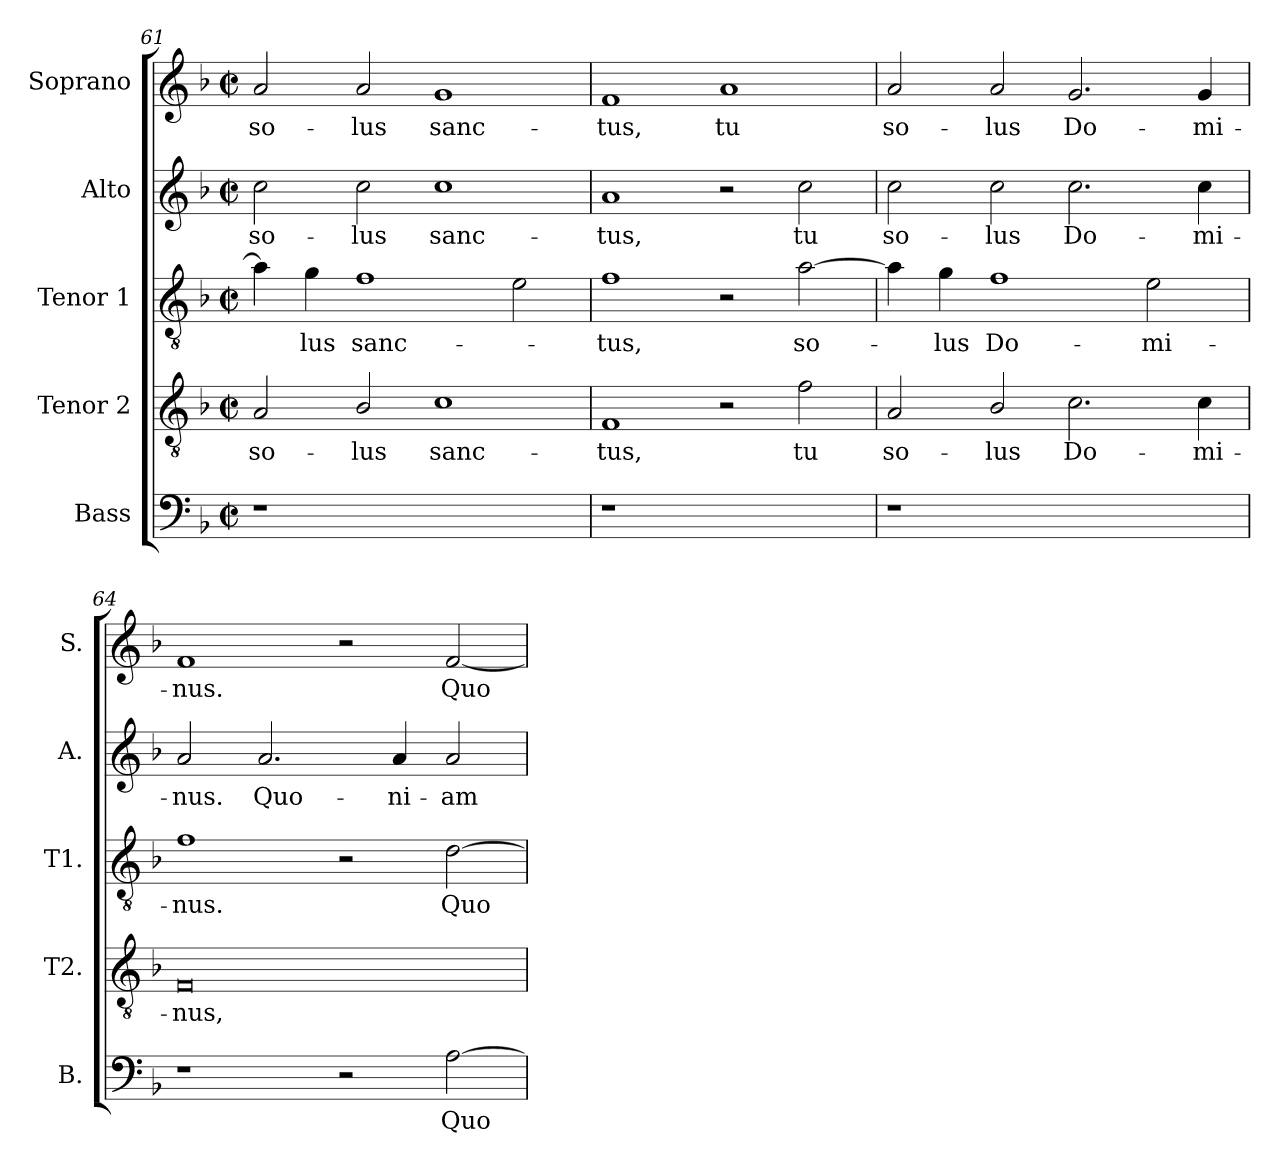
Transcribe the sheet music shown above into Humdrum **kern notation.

**kern	**text	**kern	**text	**kern	**text	**kern	**text	**kern	**text
*part5	*part5	*part4	*part4	*part3	*part3	*part2	*part2	*part1	*part1
*staff5	*staff5	*staff4	*staff4	*staff3	*staff3	*staff2	*staff2	*staff1	*staff1
*I"Bass	*	*I"Tenor 2	*	*I"Tenor 1	*	*I"Alto	*	*I"Soprano	*
*I'B.	*	*I'T2.	*	*I'T1.	*	*I'A.	*	*I'S.	*
!!LO:LB:g=z
*clefF4	*	*clefGv2	*	*clefGv2	*	*clefG2	*	*clefG2	*
*	*	*ITrd7c12	*	*ITrd7c12	*	*	*	*	*
*k[b-]	*	*k[b-]	*	*k[b-]	*	*k[b-]	*	*k[b-]	*
*F:	*	*F:	*	*F:	*	*F:	*	*F:	*
*M2/2	*	*M2/2	*	*M2/2	*	*M2/2	*	*M2/2	*
*met(c|)	*	*met(c|)	*	*met(c|)	*	*met(c|)	*	*met(c|)	*
=61	=61	=61	=61	=61	=61	=61	=61	=61	=61
!LO:N:vis=1	!	!	!	!	!	!	!	!	!
!	!	!	!LO:LY:b:color=#000000	!	!	!	!	!	!
!	!	!	!	!	!	!	!LO:LY:b:color=#000000	!	!
!	!	!	!	!	!	!	!	!	!LO:LY:b:color=#000000
1r	.	2AAi/	so-	4Ai\]	.	2cci\	so-	2ai/	so-
!	!	!	!	!	!LO:LY:b:color=#000000	!	!	!	!
.	.	.	.	4Gi\	-lus	.	.	.	.
!	!	!	!LO:LY:b:color=#000000	!	!	!	!	!	!
!	!	!	!	!	!LO:LY:b:color=#000000	!	!	!	!
!	!	!	!	!	!	!	!LO:LY:b:color=#000000	!	!
!	!	!	!	!	!	!	!	!	!LO:LY:b:color=#000000
.	.	2BB-i/	-lus	1Fi	sanc-	2cci\	-lus	2ai/	-lus
!	!	!	!LO:LY:b:color=#000000	!	!	!	!	!	!
!	!	!	!	!	!	!	!LO:LY:b:color=#000000	!	!
!	!	!	!	!	!	!	!	!	!LO:LY:b:color=#000000
1ryy	.	1Ci	sanc-	.	.	1cci	sanc-	1gi	sanc-
.	.	.	.	2Ei\	.	.	.	.	.
=62	=62	=62	=62	=62	=62	=62	=62	=62	=62
!LO:N:vis=1	!	!	!	!	!	!	!	!	!
!	!	!	!LO:LY:b:color=#000000	!	!	!	!	!	!
!	!	!	!	!	!LO:LY:b:color=#000000	!	!	!	!
!	!	!	!	!	!	!	!LO:LY:b:color=#000000	!	!
!	!	!	!	!	!	!	!	!	!LO:LY:b:color=#000000
1r	.	1FFi	-tus,	1Fi	-tus,	1ai	-tus,	1fi	-tus,
!	!	!	!	!	!	!	!	!	!LO:LY:b:color=#000000
1ryy	.	2r	.	2r	.	2r	.	1ai	tu
!	!	!	!LO:LY:b:color=#000000	!	!	!	!	!	!
!	!	!	!	!	!LO:LY:b:color=#000000	!	!	!	!
!	!	!	!	!	!	!	!LO:LY:b:color=#000000	!	!
.	.	2Fi\	tu	[>2Ai\	so-	2cci\	tu	.	.
=63	=63	=63	=63	=63	=63	=63	=63	=63	=63
!LO:N:vis=1	!	!	!	!	!	!	!	!	!
!	!	!	!LO:LY:b:color=#000000	!	!	!	!	!	!
!	!	!	!	!	!	!	!LO:LY:b:color=#000000	!	!
!	!	!	!	!	!	!	!	!	!LO:LY:b:color=#000000
1r	.	2AAi/	so-	4Ai\]	.	2cci\	so-	2ai/	so-
!	!	!	!	!	!LO:LY:b:color=#000000	!	!	!	!
.	.	.	.	4Gi\	-lus	.	.	.	.
!	!	!	!LO:LY:b:color=#000000	!	!	!	!	!	!
!	!	!	!	!	!LO:LY:b:color=#000000	!	!	!	!
!	!	!	!	!	!	!	!LO:LY:b:color=#000000	!	!
!	!	!	!	!	!	!	!	!	!LO:LY:b:color=#000000
.	.	2BB-i/	-lus	1Fi	Do-	2cci\	-lus	2ai/	-lus
!	!	!	!LO:LY:b:color=#000000	!	!	!	!	!	!
!	!	!	!	!	!	!	!LO:LY:b:color=#000000	!	!
!	!	!	!	!	!	!	!	!	!LO:LY:b:color=#000000
1ryy	.	2.Ci\	Do-	.	.	2.cci\	Do-	2.gi/	Do-
!	!	!	!	!	!LO:LY:b:color=#000000	!	!	!	!
.	.	.	.	2Ei\	-mi-	.	.	.	.
!	!	!	!LO:LY:b:color=#000000	!	!	!	!	!	!
!	!	!	!	!	!	!	!LO:LY:b:color=#000000	!	!
!	!	!	!	!	!	!	!	!	!LO:LY:b:color=#000000
.	.	4Ci\	-mi-	.	.	4cci\	-mi-	4gi/	-mi-
=64	=64	=64	=64	=64	=64	=64	=64	=64	=64
!	!	!	!LO:LY:b:color=#000000	!	!	!	!	!	!
!	!	!	!	!	!LO:LY:b:color=#000000	!	!	!	!
!	!	!	!	!	!	!	!LO:LY:b:color=#000000	!	!
!	!	!	!	!	!	!	!	!	!LO:LY:b:color=#000000
1r	.	0FFi	-nus,	1Fi	-nus.	2ai/	-nus.	1fi	-nus.
!	!	!	!	!	!	!	!LO:LY:b:color=#000000	!	!
.	.	.	.	.	.	2.ai/	Quo-	.	.
2r	.	.	.	2r	.	.	.	2r	.
!	!	!	!	!	!	!	!LO:LY:b:color=#000000	!	!
.	.	.	.	.	.	4ai/	-ni-	.	.
!	!LO:LY:b:color=#000000	!	!	!	!	!	!	!	!
!	!	!	!	!	!LO:LY:b:color=#000000	!	!	!	!
!	!	!	!	!	!	!	!LO:LY:b:color=#000000	!	!
!	!	!	!	!	!	!	!	!	!LO:LY:b:color=#000000
[>2Ai\	Quo-	.	.	[>2Di\	Quo-	2ai/	-am	[<2fi/	Quo-
=	=	=	=	=	=	=	=	=	=
*-	*-	*-	*-	*-	*-	*-	*-	*-	*-
